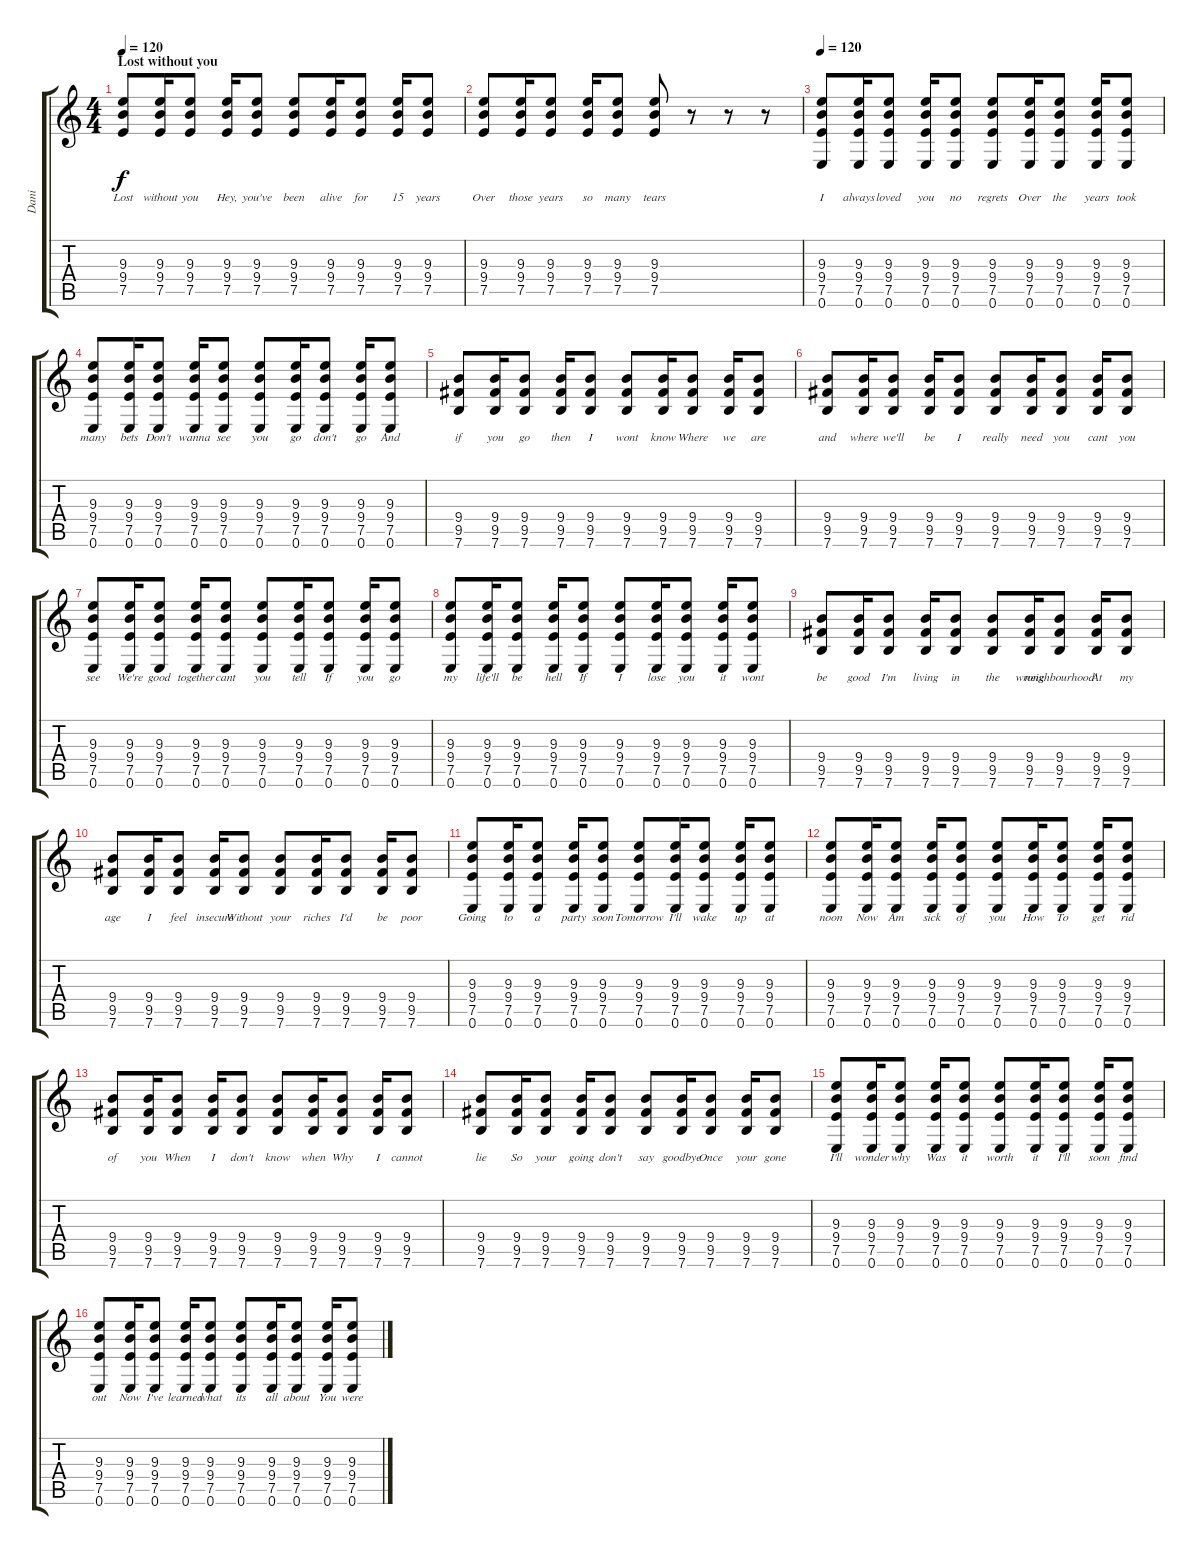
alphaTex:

\track ("Dani" "Dani") {instrument overdrivenguitar}
\staff {score tabs}
\tuning (E4 B3 G3 D3 A2 E2) {hide}
\ts (4 4)
\section ("" "Lost without you")
\tempo 120
\clef g2
\ks c
(9.3 9.4 7.5).8{lyrics (0 "Lost") lyrics (1 "") lyrics (2 "") lyrics (3 "") lyrics (4 "") dy f volume 13 balance 0 instrument overdrivenguitar} (9.3 9.4 7.5).16{lyrics (0 "without") lyrics (1 "") lyrics (2 "") lyrics (3 "") lyrics (4 "")} (9.3 9.4 7.5).8{lyrics (0 "you") lyrics (1 "") lyrics (2 "") lyrics (3 "") lyrics (4 "")} (9.3 9.4 7.5).16{lyrics (0 "Hey,") lyrics (1 "") lyrics (2 "") lyrics (3 "") lyrics (4 "")} (9.3 9.4 7.5).8{lyrics (0 "you've") lyrics (1 "") lyrics (2 "") lyrics (3 "") lyrics (4 "")} (9.3 9.4 7.5).8{lyrics (0 "been") lyrics (1 "") lyrics (2 "") lyrics (3 "") lyrics (4 "")} (9.3 9.4 7.5).16{lyrics (0 "alive") lyrics (1 "") lyrics (2 "") lyrics (3 "") lyrics (4 "")} (9.3 9.4 7.5).8{lyrics (0 "for") lyrics (1 "") lyrics (2 "") lyrics (3 "") lyrics (4 "")} (9.3 9.4 7.5).16{lyrics (0 "15") lyrics (1 "") lyrics (2 "") lyrics (3 "") lyrics (4 "")} (9.3 9.4 7.5).8{lyrics (0 "years") lyrics (1 "") lyrics (2 "") lyrics (3 "") lyrics (4 "")} |
(9.3 9.4 7.5).8{lyrics (0 "Over") lyrics (1 "") lyrics (2 "") lyrics (3 "") lyrics (4 "")} (9.3 9.4 7.5).16{lyrics (0 "those") lyrics (1 "") lyrics (2 "") lyrics (3 "") lyrics (4 "")} (9.3 9.4 7.5).8{lyrics (0 "years") lyrics (1 "") lyrics (2 "") lyrics (3 "") lyrics (4 "")} (9.3 9.4 7.5).16{lyrics (0 "so") lyrics (1 "") lyrics (2 "") lyrics (3 "") lyrics (4 "")} (9.3 9.4 7.5).8{lyrics (0 "many") lyrics (1 "") lyrics (2 "") lyrics (3 "") lyrics (4 "")} (9.3 9.4 7.5).8{lyrics (0 "tears") lyrics (1 "") lyrics (2 "") lyrics (3 "") lyrics (4 "")} r.8 r.8 r.8 |
\tempo 120
(9.3 9.4 7.5 0.6).8{lyrics (0 "I") lyrics (1 "") lyrics (2 "") lyrics (3 "") lyrics (4 "") volume 13 balance 8 instrument overdrivenguitar} (9.3 9.4 7.5 0.6).16{lyrics (0 "always") lyrics (1 "") lyrics (2 "") lyrics (3 "") lyrics (4 "")} (9.3 9.4 7.5 0.6).8{lyrics (0 "loved") lyrics (1 "") lyrics (2 "") lyrics (3 "") lyrics (4 "")} (9.3 9.4 7.5 0.6).16{lyrics (0 "you") lyrics (1 "") lyrics (2 "") lyrics (3 "") lyrics (4 "")} (9.3 9.4 7.5 0.6).8{lyrics (0 "no") lyrics (1 "") lyrics (2 "") lyrics (3 "") lyrics (4 "")} (9.3 9.4 7.5 0.6).8{lyrics (0 "regrets") lyrics (1 "") lyrics (2 "") lyrics (3 "") lyrics (4 "")} (9.3 9.4 7.5 0.6).16{lyrics (0 "Over") lyrics (1 "") lyrics (2 "") lyrics (3 "") lyrics (4 "")} (9.3 9.4 7.5 0.6).8{lyrics (0 "the") lyrics (1 "") lyrics (2 "") lyrics (3 "") lyrics (4 "")} (9.3 9.4 7.5 0.6).16{lyrics (0 "years") lyrics (1 "") lyrics (2 "") lyrics (3 "") lyrics (4 "")} (9.3 9.4 7.5 0.6).8{lyrics (0 "took") lyrics (1 "") lyrics (2 "") lyrics (3 "") lyrics (4 "")} |
(9.3 9.4 7.5 0.6).8{lyrics (0 "many") lyrics (1 "") lyrics (2 "") lyrics (3 "") lyrics (4 "")} (9.3 9.4 7.5 0.6).16{lyrics (0 "bets") lyrics (1 "") lyrics (2 "") lyrics (3 "") lyrics (4 "")} (9.3 9.4 7.5 0.6).8{lyrics (0 "Don't") lyrics (1 "") lyrics (2 "") lyrics (3 "") lyrics (4 "")} (9.3 9.4 7.5 0.6).16{lyrics (0 "wanna") lyrics (1 "") lyrics (2 "") lyrics (3 "") lyrics (4 "")} (9.3 9.4 7.5 0.6).8{lyrics (0 "see") lyrics (1 "") lyrics (2 "") lyrics (3 "") lyrics (4 "")} (9.3 9.4 7.5 0.6).8{lyrics (0 "you") lyrics (1 "") lyrics (2 "") lyrics (3 "") lyrics (4 "")} (9.3 9.4 7.5 0.6).16{lyrics (0 "go") lyrics (1 "") lyrics (2 "") lyrics (3 "") lyrics (4 "")} (9.3 9.4 7.5 0.6).8{lyrics (0 "don't") lyrics (1 "") lyrics (2 "") lyrics (3 "") lyrics (4 "")} (9.3 9.4 7.5 0.6).16{lyrics (0 "go") lyrics (1 "") lyrics (2 "") lyrics (3 "") lyrics (4 "")} (9.3 9.4 7.5 0.6).8{lyrics (0 "And") lyrics (1 "") lyrics (2 "") lyrics (3 "") lyrics (4 "")} |
(9.4 9.5 7.6).8{lyrics (0 "if") lyrics (1 "") lyrics (2 "") lyrics (3 "") lyrics (4 "")} (9.4 9.5 7.6).16{lyrics (0 "you") lyrics (1 "") lyrics (2 "") lyrics (3 "") lyrics (4 "")} (9.4 9.5 7.6).8{lyrics (0 "go") lyrics (1 "") lyrics (2 "") lyrics (3 "") lyrics (4 "")} (9.4 9.5 7.6).16{lyrics (0 "then") lyrics (1 "") lyrics (2 "") lyrics (3 "") lyrics (4 "")} (9.4 9.5 7.6).8{lyrics (0 "I") lyrics (1 "") lyrics (2 "") lyrics (3 "") lyrics (4 "")} (9.4 9.5 7.6).8{lyrics (0 "wont") lyrics (1 "") lyrics (2 "") lyrics (3 "") lyrics (4 "")} (9.4 9.5 7.6).16{lyrics (0 "know") lyrics (1 "") lyrics (2 "") lyrics (3 "") lyrics (4 "")} (9.4 9.5 7.6).8{lyrics (0 "Where") lyrics (1 "") lyrics (2 "") lyrics (3 "") lyrics (4 "")} (9.4 9.5 7.6).16{lyrics (0 "we") lyrics (1 "") lyrics (2 "") lyrics (3 "") lyrics (4 "")} (9.4 9.5 7.6).8{lyrics (0 "are") lyrics (1 "") lyrics (2 "") lyrics (3 "") lyrics (4 "")} |
(9.4 9.5 7.6).8{lyrics (0 "and") lyrics (1 "") lyrics (2 "") lyrics (3 "") lyrics (4 "")} (9.4 9.5 7.6).16{lyrics (0 "where") lyrics (1 "") lyrics (2 "") lyrics (3 "") lyrics (4 "")} (9.4 9.5 7.6).8{lyrics (0 "we'll") lyrics (1 "") lyrics (2 "") lyrics (3 "") lyrics (4 "")} (9.4 9.5 7.6).16{lyrics (0 "be") lyrics (1 "") lyrics (2 "") lyrics (3 "") lyrics (4 "")} (9.4 9.5 7.6).8{lyrics (0 "I") lyrics (1 "") lyrics (2 "") lyrics (3 "") lyrics (4 "")} (9.4 9.5 7.6).8{lyrics (0 "really") lyrics (1 "") lyrics (2 "") lyrics (3 "") lyrics (4 "")} (9.4 9.5 7.6).16{lyrics (0 "need") lyrics (1 "") lyrics (2 "") lyrics (3 "") lyrics (4 "")} (9.4 9.5 7.6).8{lyrics (0 "you") lyrics (1 "") lyrics (2 "") lyrics (3 "") lyrics (4 "")} (9.4 9.5 7.6).16{lyrics (0 "cant") lyrics (1 "") lyrics (2 "") lyrics (3 "") lyrics (4 "")} (9.4 9.5 7.6).8{lyrics (0 "you") lyrics (1 "") lyrics (2 "") lyrics (3 "") lyrics (4 "")} |
(9.3 9.4 7.5 0.6).8{lyrics (0 "see") lyrics (1 "") lyrics (2 "") lyrics (3 "") lyrics (4 "")} (9.3 9.4 7.5 0.6).16{lyrics (0 "We're") lyrics (1 "") lyrics (2 "") lyrics (3 "") lyrics (4 "")} (9.3 9.4 7.5 0.6).8{lyrics (0 "good") lyrics (1 "") lyrics (2 "") lyrics (3 "") lyrics (4 "")} (9.3 9.4 7.5 0.6).16{lyrics (0 "together") lyrics (1 "") lyrics (2 "") lyrics (3 "") lyrics (4 "")} (9.3 9.4 7.5 0.6).8{lyrics (0 "cant") lyrics (1 "") lyrics (2 "") lyrics (3 "") lyrics (4 "")} (9.3 9.4 7.5 0.6).8{lyrics (0 "you") lyrics (1 "") lyrics (2 "") lyrics (3 "") lyrics (4 "")} (9.3 9.4 7.5 0.6).16{lyrics (0 "tell") lyrics (1 "") lyrics (2 "") lyrics (3 "") lyrics (4 "")} (9.3 9.4 7.5 0.6).8{lyrics (0 "If") lyrics (1 "") lyrics (2 "") lyrics (3 "") lyrics (4 "")} (9.3 9.4 7.5 0.6).16{lyrics (0 "you") lyrics (1 "") lyrics (2 "") lyrics (3 "") lyrics (4 "")} (9.3 9.4 7.5 0.6).8{lyrics (0 "go") lyrics (1 "") lyrics (2 "") lyrics (3 "") lyrics (4 "")} |
(9.3 9.4 7.5 0.6).8{lyrics (0 "my") lyrics (1 "") lyrics (2 "") lyrics (3 "") lyrics (4 "")} (9.3 9.4 7.5 0.6).16{lyrics (0 "life'll") lyrics (1 "") lyrics (2 "") lyrics (3 "") lyrics (4 "")} (9.3 9.4 7.5 0.6).8{lyrics (0 "be") lyrics (1 "") lyrics (2 "") lyrics (3 "") lyrics (4 "")} (9.3 9.4 7.5 0.6).16{lyrics (0 "hell") lyrics (1 "") lyrics (2 "") lyrics (3 "") lyrics (4 "")} (9.3 9.4 7.5 0.6).8{lyrics (0 "If") lyrics (1 "") lyrics (2 "") lyrics (3 "") lyrics (4 "")} (9.3 9.4 7.5 0.6).8{lyrics (0 "I") lyrics (1 "") lyrics (2 "") lyrics (3 "") lyrics (4 "")} (9.3 9.4 7.5 0.6).16{lyrics (0 "lose") lyrics (1 "") lyrics (2 "") lyrics (3 "") lyrics (4 "")} (9.3 9.4 7.5 0.6).8{lyrics (0 "you") lyrics (1 "") lyrics (2 "") lyrics (3 "") lyrics (4 "")} (9.3 9.4 7.5 0.6).16{lyrics (0 "it") lyrics (1 "") lyrics (2 "") lyrics (3 "") lyrics (4 "")} (9.3 9.4 7.5 0.6).8{lyrics (0 "wont") lyrics (1 "") lyrics (2 "") lyrics (3 "") lyrics (4 "")} |
(9.4 9.5 7.6).8{lyrics (0 "be") lyrics (1 "") lyrics (2 "") lyrics (3 "") lyrics (4 "")} (9.4 9.5 7.6).16{lyrics (0 "good") lyrics (1 "") lyrics (2 "") lyrics (3 "") lyrics (4 "")} (9.4 9.5 7.6).8{lyrics (0 "I'm") lyrics (1 "") lyrics (2 "") lyrics (3 "") lyrics (4 "")} (9.4 9.5 7.6).16{lyrics (0 "living") lyrics (1 "") lyrics (2 "") lyrics (3 "") lyrics (4 "")} (9.4 9.5 7.6).8{lyrics (0 "in") lyrics (1 "") lyrics (2 "") lyrics (3 "") lyrics (4 "")} (9.4 9.5 7.6).8{lyrics (0 "the") lyrics (1 "") lyrics (2 "") lyrics (3 "") lyrics (4 "")} (9.4 9.5 7.6).16{lyrics (0 "wrong") lyrics (1 "") lyrics (2 "") lyrics (3 "") lyrics (4 "")} (9.4 9.5 7.6).8{lyrics (0 "neighbourhood") lyrics (1 "") lyrics (2 "") lyrics (3 "") lyrics (4 "")} (9.4 9.5 7.6).16{lyrics (0 "At") lyrics (1 "") lyrics (2 "") lyrics (3 "") lyrics (4 "")} (9.4 9.5 7.6).8{lyrics (0 "my") lyrics (1 "") lyrics (2 "") lyrics (3 "") lyrics (4 "")} |
(9.4 9.5 7.6).8{lyrics (0 "age") lyrics (1 "") lyrics (2 "") lyrics (3 "") lyrics (4 "")} (9.4 9.5 7.6).16{lyrics (0 "I") lyrics (1 "") lyrics (2 "") lyrics (3 "") lyrics (4 "")} (9.4 9.5 7.6).8{lyrics (0 "feel") lyrics (1 "") lyrics (2 "") lyrics (3 "") lyrics (4 "")} (9.4 9.5 7.6).16{lyrics (0 "insecure") lyrics (1 "") lyrics (2 "") lyrics (3 "") lyrics (4 "")} (9.4 9.5 7.6).8{lyrics (0 "Without") lyrics (1 "") lyrics (2 "") lyrics (3 "") lyrics (4 "")} (9.4 9.5 7.6).8{lyrics (0 "your") lyrics (1 "") lyrics (2 "") lyrics (3 "") lyrics (4 "")} (9.4 9.5 7.6).16{lyrics (0 "riches") lyrics (1 "") lyrics (2 "") lyrics (3 "") lyrics (4 "")} (9.4 9.5 7.6).8{lyrics (0 "I'd") lyrics (1 "") lyrics (2 "") lyrics (3 "") lyrics (4 "")} (9.4 9.5 7.6).16{lyrics (0 "be") lyrics (1 "") lyrics (2 "") lyrics (3 "") lyrics (4 "")} (9.4 9.5 7.6).8{lyrics (0 "poor") lyrics (1 "") lyrics (2 "") lyrics (3 "") lyrics (4 "")} |
(9.3 9.4 7.5 0.6).8{lyrics (0 "Going") lyrics (1 "") lyrics (2 "") lyrics (3 "") lyrics (4 "")} (9.3 9.4 7.5 0.6).16{lyrics (0 "to") lyrics (1 "") lyrics (2 "") lyrics (3 "") lyrics (4 "")} (9.3 9.4 7.5 0.6).8{lyrics (0 "a") lyrics (1 "") lyrics (2 "") lyrics (3 "") lyrics (4 "")} (9.3 9.4 7.5 0.6).16{lyrics (0 "party") lyrics (1 "") lyrics (2 "") lyrics (3 "") lyrics (4 "")} (9.3 9.4 7.5 0.6).8{lyrics (0 "soon") lyrics (1 "") lyrics (2 "") lyrics (3 "") lyrics (4 "")} (9.3 9.4 7.5 0.6).8{lyrics (0 "Tomorrow") lyrics (1 "") lyrics (2 "") lyrics (3 "") lyrics (4 "")} (9.3 9.4 7.5 0.6).16{lyrics (0 "I'll") lyrics (1 "") lyrics (2 "") lyrics (3 "") lyrics (4 "")} (9.3 9.4 7.5 0.6).8{lyrics (0 "wake") lyrics (1 "") lyrics (2 "") lyrics (3 "") lyrics (4 "")} (9.3 9.4 7.5 0.6).16{lyrics (0 "up") lyrics (1 "") lyrics (2 "") lyrics (3 "") lyrics (4 "")} (9.3 9.4 7.5 0.6).8{lyrics (0 "at") lyrics (1 "") lyrics (2 "") lyrics (3 "") lyrics (4 "")} |
(9.3 9.4 7.5 0.6).8{lyrics (0 "noon") lyrics (1 "") lyrics (2 "") lyrics (3 "") lyrics (4 "")} (9.3 9.4 7.5 0.6).16{lyrics (0 "Now") lyrics (1 "") lyrics (2 "") lyrics (3 "") lyrics (4 "")} (9.3 9.4 7.5 0.6).8{lyrics (0 "Am") lyrics (1 "") lyrics (2 "") lyrics (3 "") lyrics (4 "")} (9.3 9.4 7.5 0.6).16{lyrics (0 "sick") lyrics (1 "") lyrics (2 "") lyrics (3 "") lyrics (4 "")} (9.3 9.4 7.5 0.6).8{lyrics (0 "of") lyrics (1 "") lyrics (2 "") lyrics (3 "") lyrics (4 "")} (9.3 9.4 7.5 0.6).8{lyrics (0 "you") lyrics (1 "") lyrics (2 "") lyrics (3 "") lyrics (4 "")} (9.3 9.4 7.5 0.6).16{lyrics (0 "How") lyrics (1 "") lyrics (2 "") lyrics (3 "") lyrics (4 "")} (9.3 9.4 7.5 0.6).8{lyrics (0 "To") lyrics (1 "") lyrics (2 "") lyrics (3 "") lyrics (4 "")} (9.3 9.4 7.5 0.6).16{lyrics (0 "get") lyrics (1 "") lyrics (2 "") lyrics (3 "") lyrics (4 "")} (9.3 9.4 7.5 0.6).8{lyrics (0 "rid") lyrics (1 "") lyrics (2 "") lyrics (3 "") lyrics (4 "")} |
(9.4 9.5 7.6).8{lyrics (0 "of") lyrics (1 "") lyrics (2 "") lyrics (3 "") lyrics (4 "")} (9.4 9.5 7.6).16{lyrics (0 "you") lyrics (1 "") lyrics (2 "") lyrics (3 "") lyrics (4 "")} (9.4 9.5 7.6).8{lyrics (0 "When") lyrics (1 "") lyrics (2 "") lyrics (3 "") lyrics (4 "")} (9.4 9.5 7.6).16{lyrics (0 "I") lyrics (1 "") lyrics (2 "") lyrics (3 "") lyrics (4 "")} (9.4 9.5 7.6).8{lyrics (0 "don't") lyrics (1 "") lyrics (2 "") lyrics (3 "") lyrics (4 "")} (9.4 9.5 7.6).8{lyrics (0 "know") lyrics (1 "") lyrics (2 "") lyrics (3 "") lyrics (4 "")} (9.4 9.5 7.6).16{lyrics (0 "when") lyrics (1 "") lyrics (2 "") lyrics (3 "") lyrics (4 "")} (9.4 9.5 7.6).8{lyrics (0 "Why") lyrics (1 "") lyrics (2 "") lyrics (3 "") lyrics (4 "")} (9.4 9.5 7.6).16{lyrics (0 "I") lyrics (1 "") lyrics (2 "") lyrics (3 "") lyrics (4 "")} (9.4 9.5 7.6).8{lyrics (0 "cannot") lyrics (1 "") lyrics (2 "") lyrics (3 "") lyrics (4 "")} |
(9.4 9.5 7.6).8{lyrics (0 "lie") lyrics (1 "") lyrics (2 "") lyrics (3 "") lyrics (4 "")} (9.4 9.5 7.6).16{lyrics (0 "So") lyrics (1 "") lyrics (2 "") lyrics (3 "") lyrics (4 "")} (9.4 9.5 7.6).8{lyrics (0 "your") lyrics (1 "") lyrics (2 "") lyrics (3 "") lyrics (4 "")} (9.4 9.5 7.6).16{lyrics (0 "going") lyrics (1 "") lyrics (2 "") lyrics (3 "") lyrics (4 "")} (9.4 9.5 7.6).8{lyrics (0 "don't") lyrics (1 "") lyrics (2 "") lyrics (3 "") lyrics (4 "")} (9.4 9.5 7.6).8{lyrics (0 "say") lyrics (1 "") lyrics (2 "") lyrics (3 "") lyrics (4 "")} (9.4 9.5 7.6).16{lyrics (0 "goodbye") lyrics (1 "") lyrics (2 "") lyrics (3 "") lyrics (4 "")} (9.4 9.5 7.6).8{lyrics (0 "Once") lyrics (1 "") lyrics (2 "") lyrics (3 "") lyrics (4 "")} (9.4 9.5 7.6).16{lyrics (0 "your") lyrics (1 "") lyrics (2 "") lyrics (3 "") lyrics (4 "")} (9.4 9.5 7.6).8{lyrics (0 "gone") lyrics (1 "") lyrics (2 "") lyrics (3 "") lyrics (4 "")} |
(9.3 9.4 7.5 0.6).8{lyrics (0 "I'll") lyrics (1 "") lyrics (2 "") lyrics (3 "") lyrics (4 "")} (9.3 9.4 7.5 0.6).16{lyrics (0 "wonder") lyrics (1 "") lyrics (2 "") lyrics (3 "") lyrics (4 "")} (9.3 9.4 7.5 0.6).8{lyrics (0 "why") lyrics (1 "") lyrics (2 "") lyrics (3 "") lyrics (4 "")} (9.3 9.4 7.5 0.6).16{lyrics (0 "Was") lyrics (1 "") lyrics (2 "") lyrics (3 "") lyrics (4 "")} (9.3 9.4 7.5 0.6).8{lyrics (0 "it") lyrics (1 "") lyrics (2 "") lyrics (3 "") lyrics (4 "")} (9.3 9.4 7.5 0.6).8{lyrics (0 "worth") lyrics (1 "") lyrics (2 "") lyrics (3 "") lyrics (4 "")} (9.3 9.4 7.5 0.6).16{lyrics (0 "it") lyrics (1 "") lyrics (2 "") lyrics (3 "") lyrics (4 "")} (9.3 9.4 7.5 0.6).8{lyrics (0 "I'll") lyrics (1 "") lyrics (2 "") lyrics (3 "") lyrics (4 "")} (9.3 9.4 7.5 0.6).16{lyrics (0 "soon") lyrics (1 "") lyrics (2 "") lyrics (3 "") lyrics (4 "")} (9.3 9.4 7.5 0.6).8{lyrics (0 "find") lyrics (1 "") lyrics (2 "") lyrics (3 "") lyrics (4 "")} |
(9.3 9.4 7.5 0.6).8{lyrics (0 "out") lyrics (1 "") lyrics (2 "") lyrics (3 "") lyrics (4 "")} (9.3 9.4 7.5 0.6).16{lyrics (0 "Now") lyrics (1 "") lyrics (2 "") lyrics (3 "") lyrics (4 "")} (9.3 9.4 7.5 0.6).8{lyrics (0 "I've") lyrics (1 "") lyrics (2 "") lyrics (3 "") lyrics (4 "")} (9.3 9.4 7.5 0.6).16{lyrics (0 "learned") lyrics (1 "") lyrics (2 "") lyrics (3 "") lyrics (4 "")} (9.3 9.4 7.5 0.6).8{lyrics (0 "what") lyrics (1 "") lyrics (2 "") lyrics (3 "") lyrics (4 "")} (9.3 9.4 7.5 0.6).8{lyrics (0 "its") lyrics (1 "") lyrics (2 "") lyrics (3 "") lyrics (4 "")} (9.3 9.4 7.5 0.6).16{lyrics (0 "all") lyrics (1 "") lyrics (2 "") lyrics (3 "") lyrics (4 "")} (9.3 9.4 7.5 0.6).8{lyrics (0 "about") lyrics (1 "") lyrics (2 "") lyrics (3 "") lyrics (4 "")} (9.3 9.4 7.5 0.6).16{lyrics (0 "You") lyrics (1 "") lyrics (2 "") lyrics (3 "") lyrics (4 "")} (9.3 9.4 7.5 0.6).8{lyrics (0 "were") lyrics (1 "") lyrics (2 "") lyrics (3 "") lyrics (4 "")}
